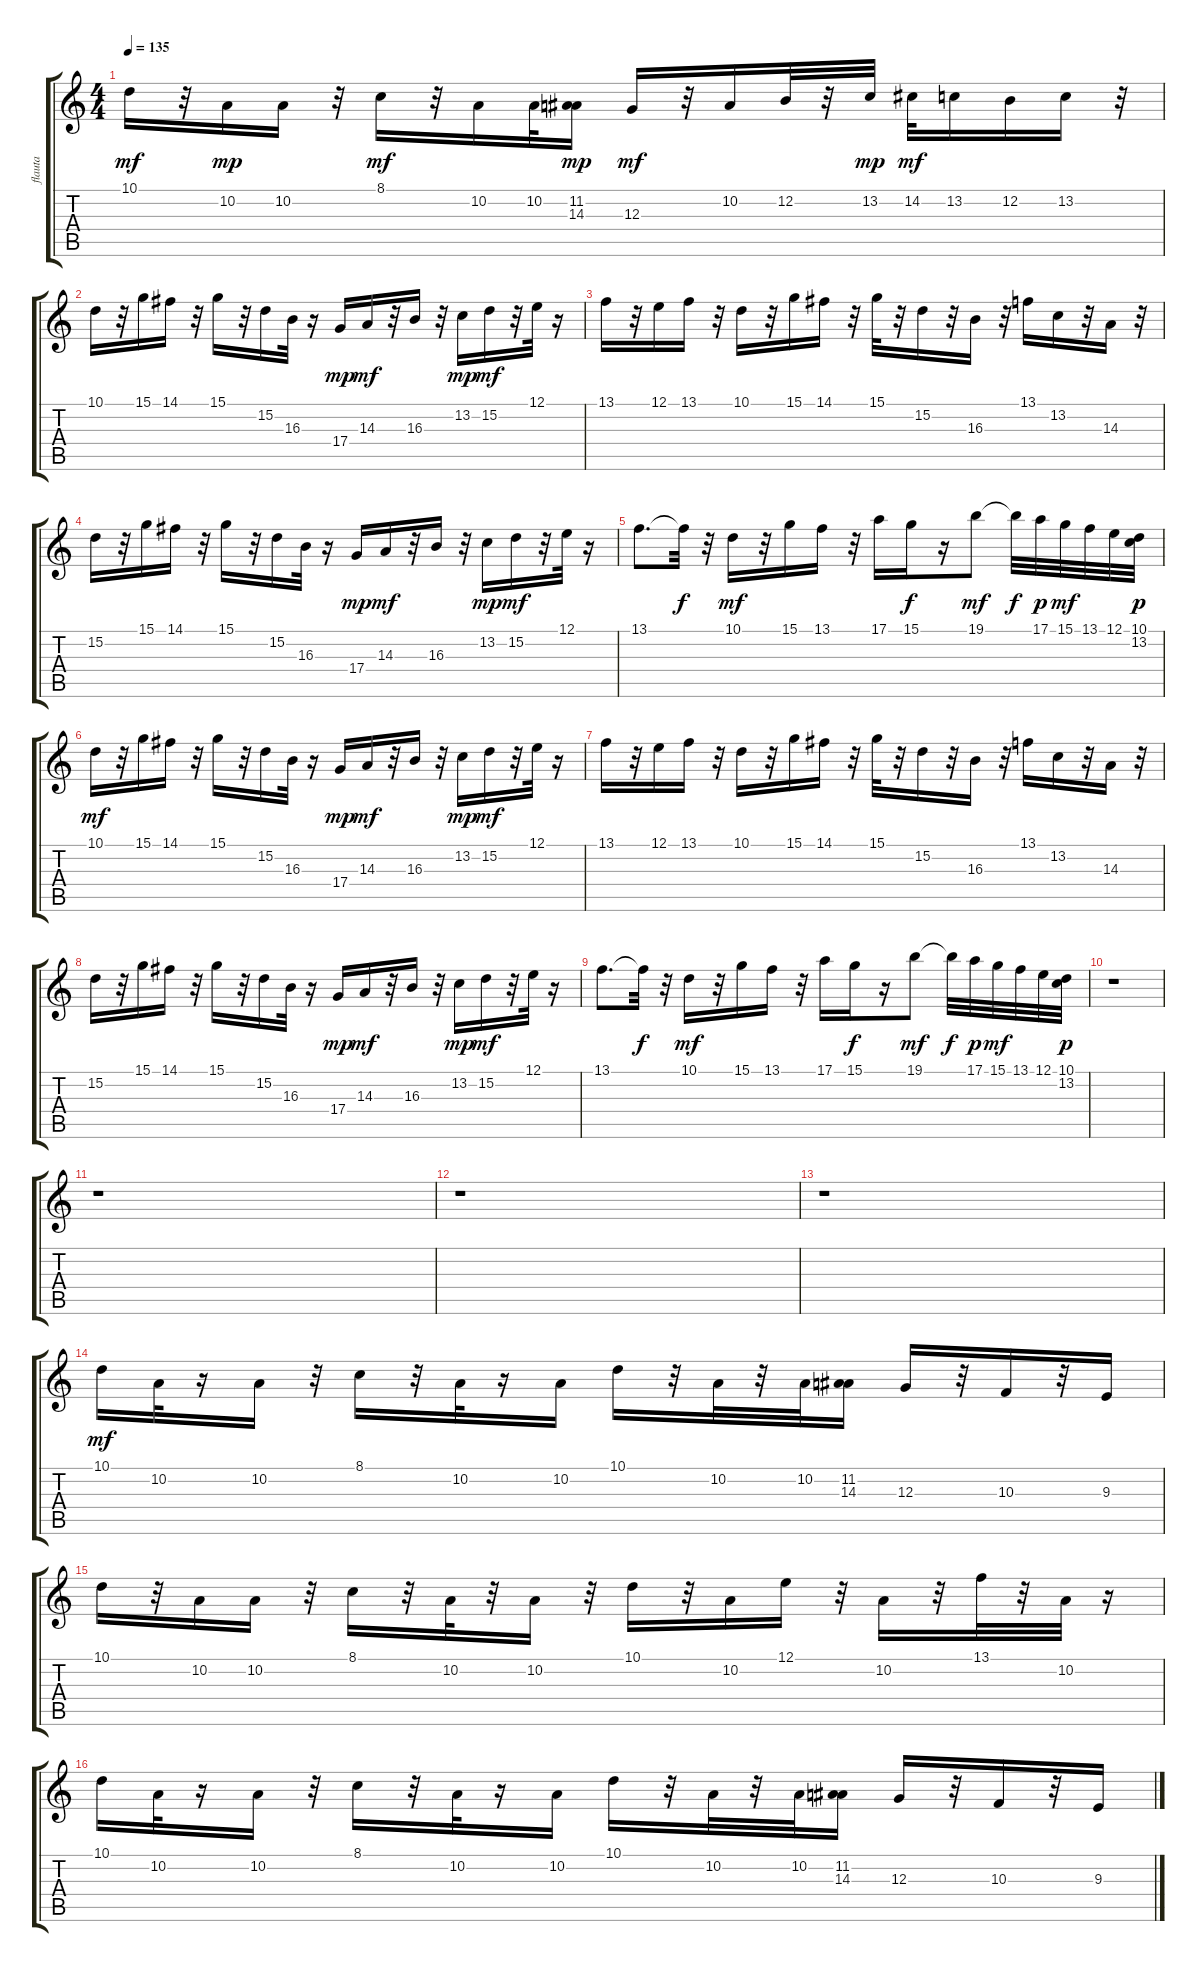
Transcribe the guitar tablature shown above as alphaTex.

\track ("flauta" "flauta") {instrument flute}
\staff {score tabs}
\tuning (E4 B3 G3 D3 A2 E2) {hide}
\ts (4 4)
\tempo 135
\clef g2
\ks c
10.1.16{dy mf} r.32 10.2.16{dy mp} 10.2.16 r.32 8.1.16{dy mf} r.32 10.2.16 10.2.32 (11.2 14.3).16{dy mp} 12.3.16{dy mf} r.32 10.2.16 12.2.32 r.32 13.2.32{dy mp} 14.2.32{dy mf} 13.2.16 12.2.16 13.2.16 r.32 |
10.1.16 r.32 15.1.16 14.1.16 r.32 15.1.16 r.32 15.2.16 16.3.32 r.16 17.4.16{dy mp} 14.3.16{dy mf} r.32 16.3.16 r.32 13.2.16{dy mp} 15.2.16{dy mf} r.32 12.1.32 r.16 |
13.1.16 r.32 12.1.16 13.1.16 r.32 10.1.16 r.32 15.1.16 14.1.16 r.32 15.1.32 r.32 15.2.16 r.32 16.3.16 r.32 13.1.16 13.2.16 r.32 14.3.16 r.32 |
15.2.16 r.32 15.1.16 14.1.16 r.32 15.1.16 r.32 15.2.16 16.3.32 r.16 17.4.16{dy mp} 14.3.16{dy mf} r.32 16.3.16 r.32 13.2.16{dy mp} 15.2.16{dy mf} r.32 12.1.32 r.16 |
13.1.8{d} 13.1{t}.32{dy f} r.32 10.1.16{dy mf} r.32 15.1.16 13.1.16 r.32 17.1.16 15.1.16{dy f} r.16 19.1.8{dy mf} 19.1{t}.32{dy f} 17.1.32{dy p} 15.1.32{dy mf} 13.1.32 12.1.32 (10.1 13.2).32{dy p} |
10.1.16{dy mf} r.32 15.1.16 14.1.16 r.32 15.1.16 r.32 15.2.16 16.3.32 r.16 17.4.16{dy mp} 14.3.16{dy mf} r.32 16.3.16 r.32 13.2.16{dy mp} 15.2.16{dy mf} r.32 12.1.32 r.16 |
13.1.16 r.32 12.1.16 13.1.16 r.32 10.1.16 r.32 15.1.16 14.1.16 r.32 15.1.32 r.32 15.2.16 r.32 16.3.16 r.32 13.1.16 13.2.16 r.32 14.3.16 r.32 |
15.2.16 r.32 15.1.16 14.1.16 r.32 15.1.16 r.32 15.2.16 16.3.32 r.16 17.4.16{dy mp} 14.3.16{dy mf} r.32 16.3.16 r.32 13.2.16{dy mp} 15.2.16{dy mf} r.32 12.1.32 r.16 |
13.1.8{d} 13.1{t}.32{dy f} r.32 10.1.16{dy mf} r.32 15.1.16 13.1.16 r.32 17.1.16 15.1.16{dy f} r.16 19.1.8{dy mf} 19.1{t}.32{dy f} 17.1.32{dy p} 15.1.32{dy mf} 13.1.32 12.1.32 (10.1 13.2).32{dy p} |
r.1 |
r.1 |
r.1 |
r.1 |
10.1.16{dy mf} 10.2.32 r.16 10.2.16 r.32 8.1.16 r.32 10.2.32 r.16 10.2.16 10.1.16 r.32 10.2.32 r.32 10.2.32 (11.2 14.3).16 12.3.16 r.32 10.3.16 r.32 9.3.16 |
10.1.16 r.32 10.2.16 10.2.16 r.32 8.1.16 r.32 10.2.32 r.32 10.2.16 r.32 10.1.16 r.32 10.2.16 12.1.16 r.32 10.2.16 r.32 13.1.32 r.32 10.2.32 r.16 |
10.1.16 10.2.32 r.16 10.2.16 r.32 8.1.16 r.32 10.2.32 r.16 10.2.16 10.1.16 r.32 10.2.32 r.32 10.2.32 (11.2 14.3).16 12.3.16 r.32 10.3.16 r.32 9.3.16
